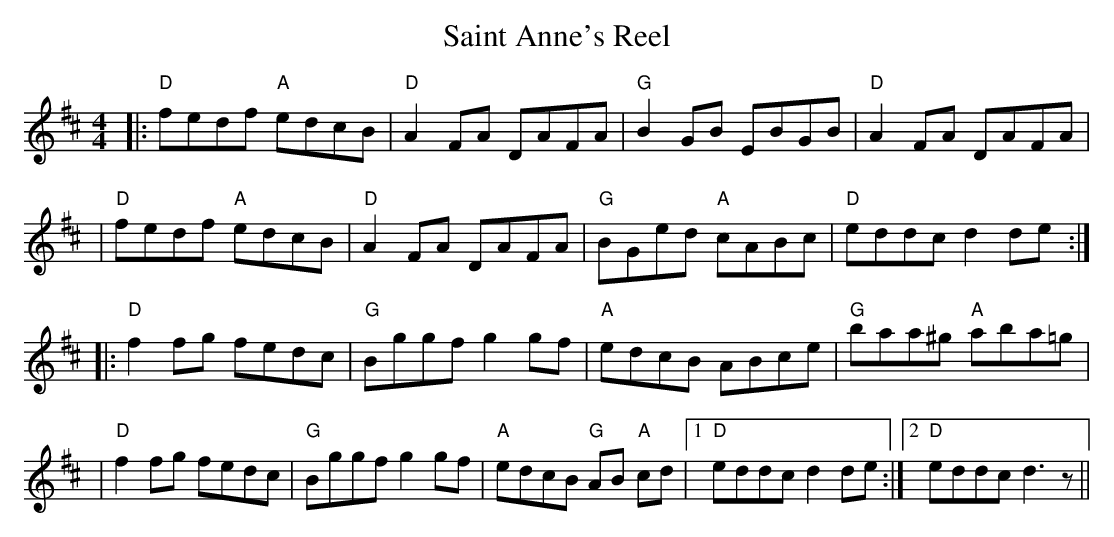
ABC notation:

X:1
T:Saint Anne's Reel
L:1/8
M:4/4
K:D
|: "D" fedf "A" edcB | "D" A2 FA DAFA | "G" B2 GB EBGB | "D" A2 FA DAFA |$
| "D" fedf "A" edcB | "D" A2 FA DAFA | "G" BGed "A" cABc | "D" eddc d2 de :|$
|: "D" f2 fg fedc | "G" Bggf g2 gf | "A" edcB ABce | "G" baa^g "A" aba=g |$
| "D" f2 fg fedc | "G" Bggf g2 gf | "A" edcB "G" AB "A"cd |1 "D" eddc d2 de :|2 "D" eddc d3 z ||
